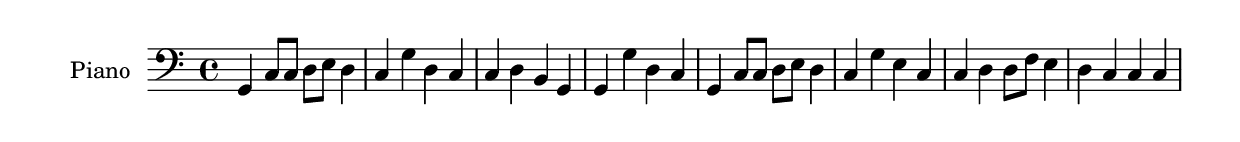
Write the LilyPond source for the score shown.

%% Use convert-ly to update this file if the version is different to the lilypond you use.
%% For more information go to (info "(lilypond)Piano music"). Place cursor after the last
%% parenthesis and C-x C-e.

%% http://www.everyonepiano.cn/Number-1270-1-%E4%B8%A4%E5%8F%AA%E8%80%81%E8%99%8E%E5%B8%A6%E6%AD%8C%E8%AF%8D%E7%89%88%E5%8F%8C%E6%89%8B%E7%AE%80%E8%B0%B1%E9%A2%84%E8%A7%881.html 

global = {
  \key e \major
  \time 4/4
}

upper = \absolute {
  \clef "bass"
  g,4 | c8 c8 d8 e8 d4 c4 | g4 d4 c4 c4
  d4 b,4 g,4 g,4 | g4 d4 c4 g,4
  c8 c8 d8 e8 d4 c4 | g4 e4 c4 c4
  d4 d8 f8 e4 d4 | c4 c4 c4
}

\score
{
  \new PianoStaff
  <<
	\set PianoStaff.instrumentName = "Piano"
	\new Voice = "one" {
	  \upper
	}
  >>
  \midi { }
  \layout { }
}
